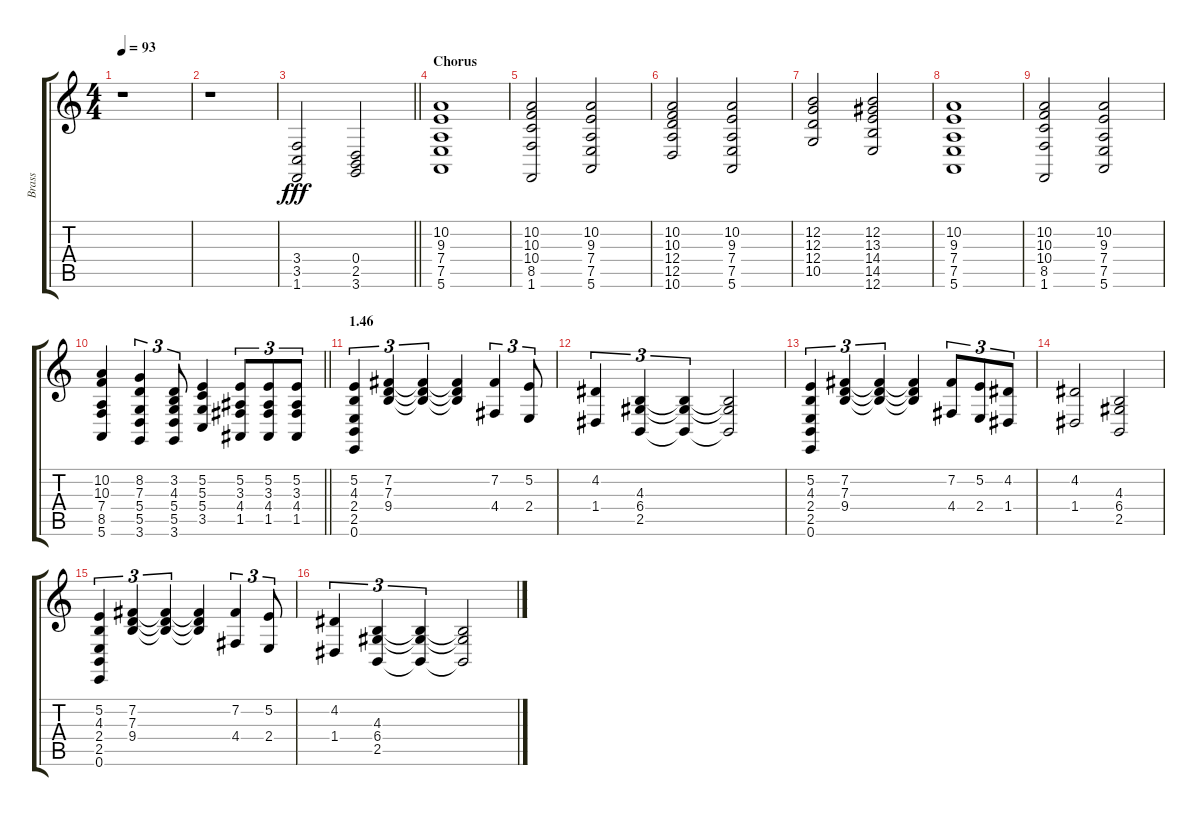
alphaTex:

\track ("Brass" "Brass") {instrument tuba}
\staff {score tabs}
\tuning (E4 B3 G3 D3 A2 E2) {hide}
\ts (4 4)
\tempo 93
\clef g2
\ks aminor
r.1{dy fff} |
r.1 |
\barLineRight lightlight
(3.4 3.5 1.6).2 (0.4 2.5 3.6).2 |
\section ("" "Chorus")
(10.2 9.3 7.4 7.5 5.6).1 |
(10.2 10.3 10.4 8.5 1.6).2 (10.2 9.3 7.4 7.5 5.6).2 |
(10.2 10.3 12.4 12.5 10.6).2 (10.2 9.3 7.4 7.5 5.6).2 |
(12.2 12.3 12.4 10.5).2 (12.2 13.3 14.4 14.5 12.6).2 |
(10.2 9.3 7.4 7.5 5.6).1 |
(10.2 10.3 10.4 8.5 1.6).2 (10.2 9.3 7.4 7.5 5.6).2 |
\barLineRight lightlight
(10.2 10.3 7.4 8.5 5.6).4 (8.2 7.3 5.4 5.5 3.6).4{tu (3 2)} (3.2 4.3 5.4 5.5 3.6).8{tu (3 2)} (5.2 5.3 5.4 3.5).4 (5.2 3.3 4.4 1.5).8{tu (3 2)} (5.2 3.3 4.4 1.5).8{tu (3 2)} (5.2 3.3 4.4 1.5).8{tu (3 2)} |
\section ("" "1.46")
(5.2 4.3 2.4 2.5 0.6).4{tu (3 2)} (7.2 7.3 9.4).4{tu (3 2)} (7.2{t} 7.3{t} 9.4{t}).4{tu (3 2)} (7.2{t} 7.3{t} 9.4{t}).4 (7.2 4.4).4{tu (3 2)} (5.2 2.4).8{tu (3 2)} |
(4.2 1.4).4{tu (3 2)} (4.3 6.4 2.5).4{tu (3 2)} (4.3{t} 6.4{t} 2.5{t}).4{tu (3 2)} (4.3{t} 6.4{t} 2.5{t}).2 |
(5.2 4.3 2.4 2.5 0.6).4{tu (3 2)} (7.2 7.3 9.4).4{tu (3 2)} (7.2{t} 7.3{t} 9.4{t}).4{tu (3 2)} (7.2{t} 7.3{t} 9.4{t}).4 (7.2 4.4).8{tu (3 2)} (5.2 2.4).8{tu (3 2)} (4.2 1.4).8{tu (3 2)} |
(4.2 1.4).2 (4.3 6.4 2.5).2 |
(5.2 4.3 2.4 2.5 0.6).4{tu (3 2)} (7.2 7.3 9.4).4{tu (3 2)} (7.2{t} 7.3{t} 9.4{t}).4{tu (3 2)} (7.2{t} 7.3{t} 9.4{t}).4 (7.2 4.4).4{tu (3 2)} (5.2 2.4).8{tu (3 2)} |
(4.2 1.4).4{tu (3 2)} (4.3 6.4 2.5).4{tu (3 2)} (4.3{t} 6.4{t} 2.5{t}).4{tu (3 2)} (4.3{t} 6.4{t} 2.5{t}).2
